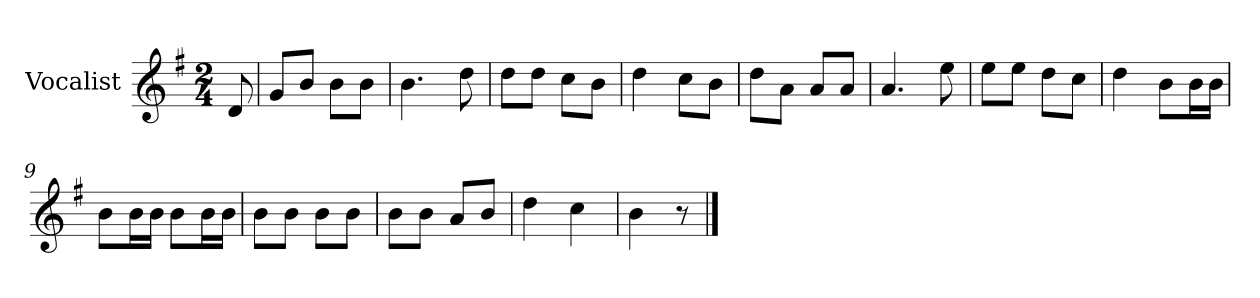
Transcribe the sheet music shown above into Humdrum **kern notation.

**kern
*part1
*staff1
*I"Vocalist
*k[f#]
*G:
*M2/4
=
8d
=1
8gL
8bJ
8bL
8bJ
=2
4.b
8dd
=3
8ddL
8ddJ
8ccL
8bJ
=4
4dd
8ccL
8bJ
=5
8ddL
8aJ
8aL
8aJ
=6
4.a
8ee
=7
8eeL
8eeJ
8ddL
8ccJ
=8
4dd
8bL
16bL
16bJJ
=9
8bL
16bL
16bJJ
8bL
16bL
16bJJ
=10
8bL
8bJ
8bL
8bJ
=11
8bL
8bJ
8aL
8bJ
=12
4dd
4cc
=13
4b
8r
==
*-
